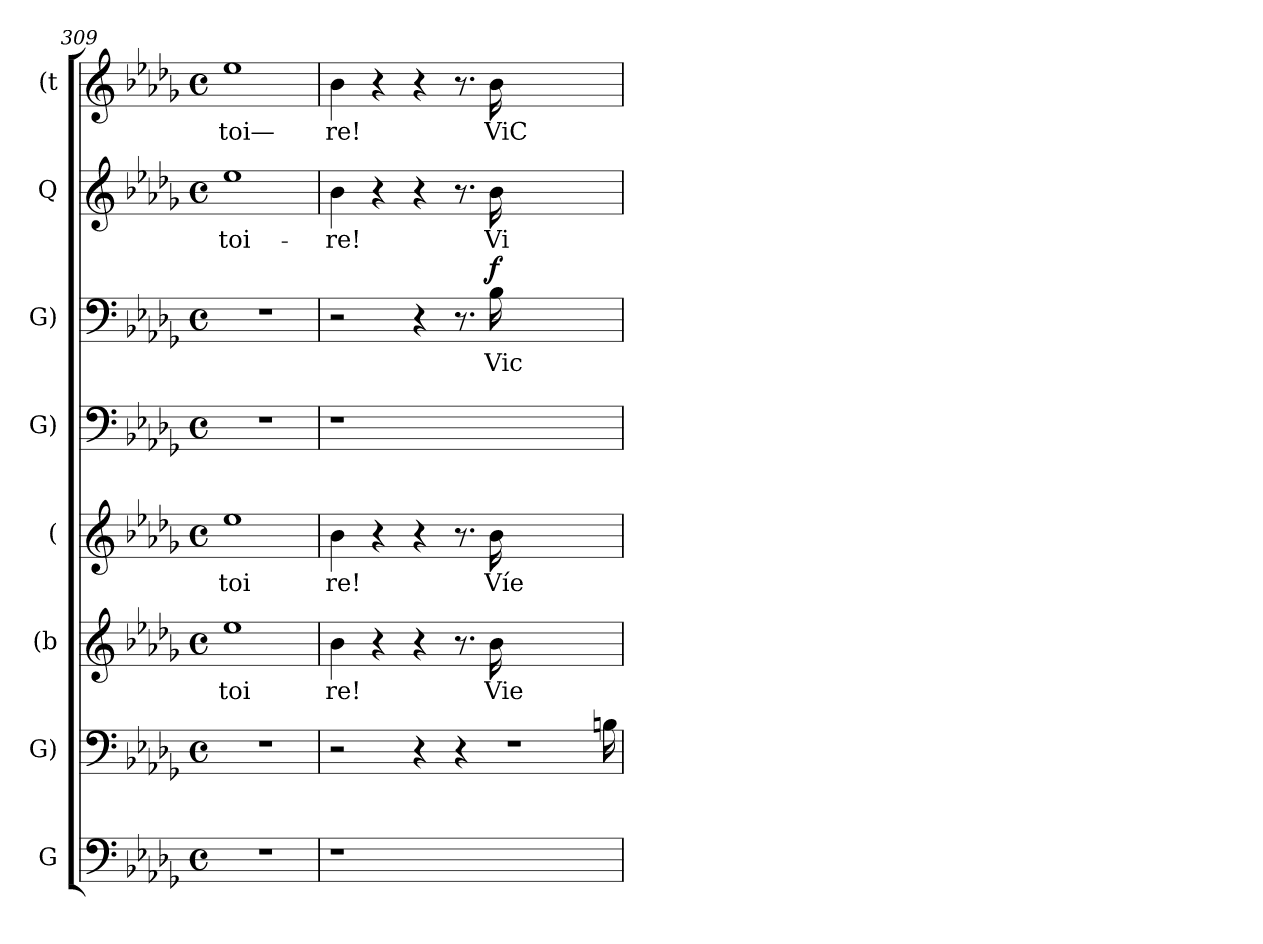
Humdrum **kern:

**kern	**kern	**kern	**text	**kern	**text	**kern	**kern	**text	**dynam	**kern	**text	**kern	**text
*part8	*part7	*part6	*part6	*part5	*part5	*part4	*part3	*part3	*part3	*part2	*part2	*part1	*part1
*staff8	*staff7	*staff6	*staff6	*staff5	*staff5	*staff4	*staff3	*staff3	*staff3	*staff2	*staff2	*staff1	*staff1
*I"G	*I"G)	*I"(b	*	*I"(	*	*I"G)	*I"G)	*	*	*I"Q	*	*I"(t	*
*clefF4	*clefF4	*clefG2	*	*clefG2	*	*clefF4	*clefF4	*	*	*clefG2	*	*clefG2	*
*k[b-e-a-d-g-]	*k[b-e-a-d-g-]	*k[b-e-a-d-g-]	*	*k[b-e-a-d-g-]	*	*k[b-e-a-d-g-]	*k[b-e-a-d-g-]	*	*	*k[b-e-a-d-g-]	*	*k[b-e-a-d-g-]	*
*M4/4	*M4/4	*M4/4	*	*M4/4	*	*M4/4	*M4/4	*	*	*M4/4	*	*M4/4	*
*met(c)	*met(c)	*met(c)	*	*met(c)	*	*met(c)	*met(c)	*	*	*met(c)	*	*met(c)	*
=309	=309	=309	=309	=309	=309	=309	=309	=309	=309	=309	=309	=309	=309
1r	1r	1ee-i/	toi	1ee-i/	toi	1r	1r	.	.	1ee-i/	toi-	1ee-i/	toi—
=310	=310	=310	=310	=310	=310	=310	=310	=310	=310	=310	=310	=310	=310
1r	2r	4b-i\	re!	4b-i\	re!	1r	2r	.	.	4b-i\	re!	4b-i\	re!
.	.	4r	.	4r	.	.	.	.	.	4r	.	4r	.
.	4r	4r	.	4r	.	.	4r	.	.	4r	.	4r	.
.	4r	8.r	.	8.r	.	.	8.r	.	.	8.r	.	8.r	.
!	!	!	!	!	!	!	!	!	!LO:DY:a	!	!	!	!
.	.	16b-i\	Vie	16b-i\	Víe	.	16B-i\	Vic	f	16b-i\	Vi	16b-i\	ViC
1ryy	1r	1ryy	.	1ryy	.	1ryy	1ryy	.	.	1ryy	.	1ryy	.
16ryy	16Bj\	16ryy	.	16ryy	.	16ryy	16ryy	.	.	16ryy	.	16ryy	.
=	=	=	=	=	=	=	=	=	=	=	=	=	=
*-	*-	*-	*-	*-	*-	*-	*-	*-	*-	*-	*-	*-	*-
